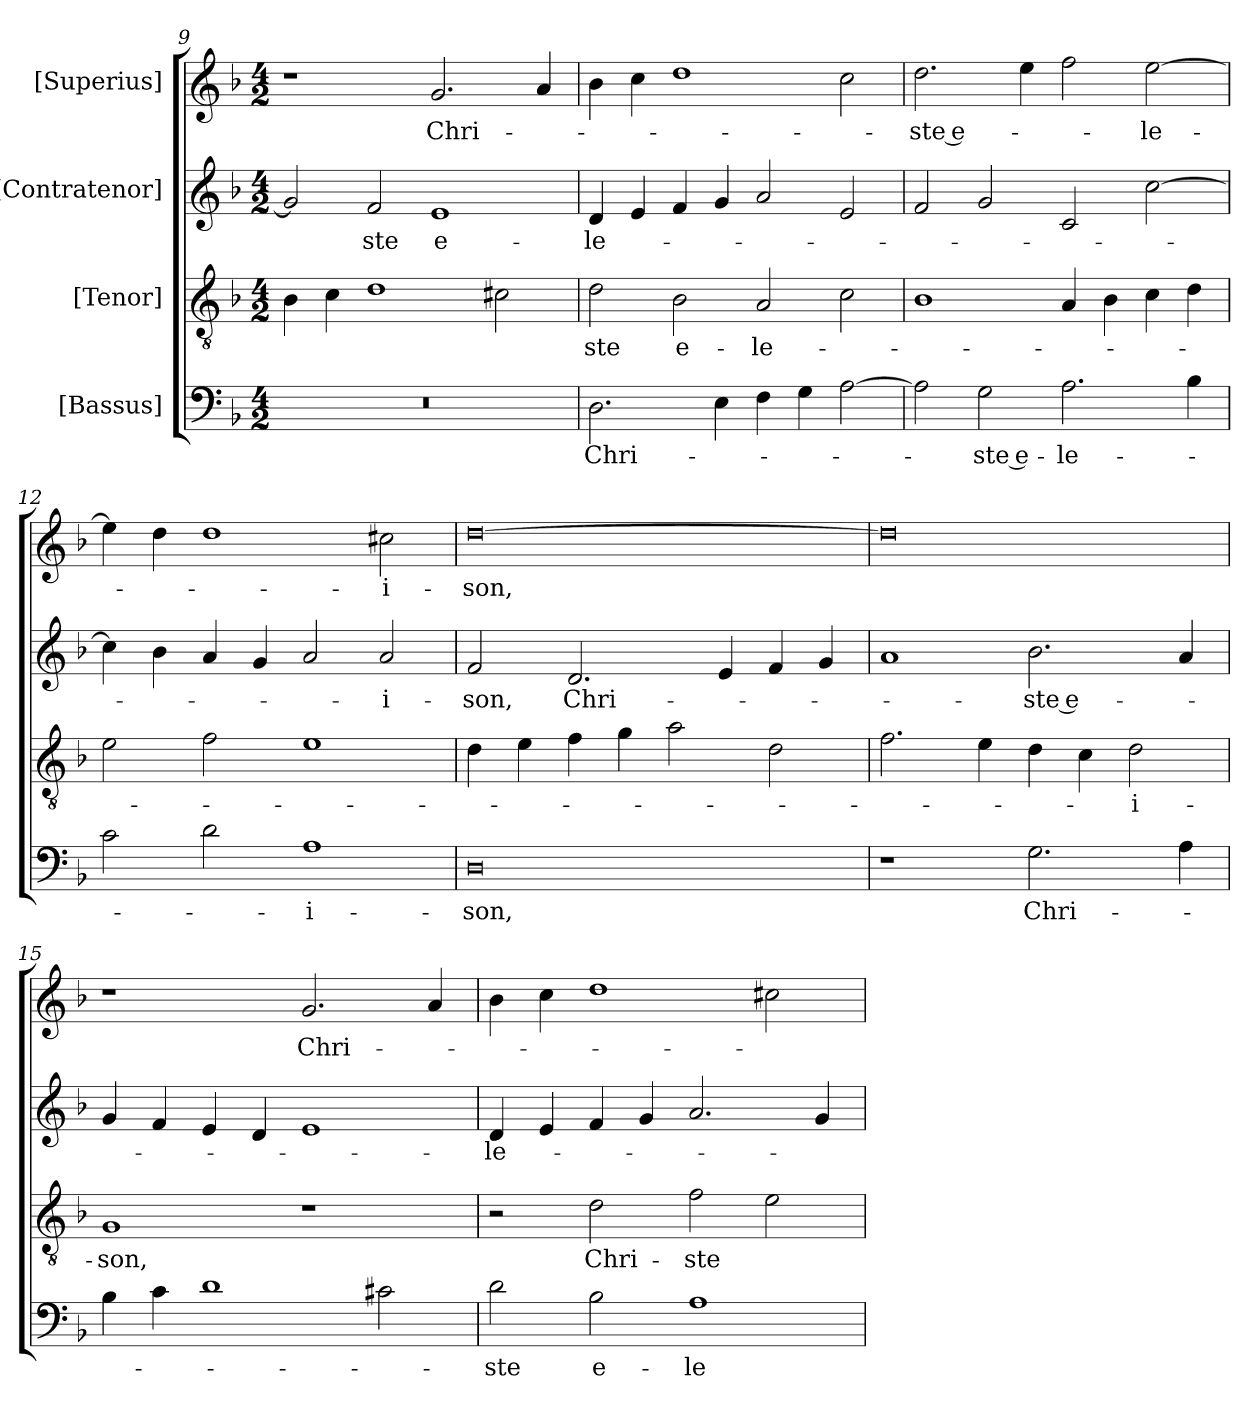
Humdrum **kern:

**kern	**text	**kern	**text	**kern	**text	**kern	**text
*part4	*part4	*part3	*part3	*part2	*part2	*part1	*part1
*staff4	*staff4	*staff3	*staff3	*staff2	*staff2	*staff1	*staff1
*I"[Bassus]	*	*I"[Tenor]	*	*I"[Contratenor]	*	*I"[Superius]	*
*clefF4	*	*clefGv2	*	*clefG2	*	*clefG2	*
*k[b-]	*	*k[b-]	*	*k[b-]	*	*k[b-]	*
*M4/2	*	*M4/2	*	*M4/2	*	*M4/2	*
=9	=9	=9	=9	=9	=9	=9	=9
0r	.	4B-\	.	2g/]	.	1r	.
.	.	4c\	.	.	.	.	.
.	.	1d\	.	2f/	-ste	.	.
.	.	.	.	1e/	e-	2.g/	Chri-
.	.	2c#X\	.	.	.	.	.
.	.	.	.	.	.	4a/	.
=10	=10	=10	=10	=10	=10	=10	=10
2.D\	Chri-	2d\	-ste	4d/	-le-	4b-\	.
.	.	.	.	4e/	.	4cc\	.
.	.	2B-\	e-	4f/	.	1dd\	.
4E\	.	.	.	4g/	.	.	.
4F\	.	2A/	-le-	2a/	.	.	.
4G\	.	.	.	.	.	.	.
[2A\	.	2c\	.	2e/	.	2cc\	.
=11	=11	=11	=11	=11	=11	=11	=11
2A\]	.	1B-\	.	2f/	.	2.dd\	-ste e-
2G\	-ste e-	.	.	2g/	.	.	.
.	.	.	.	.	.	4ee\	.
2.A\	-le-	4A/	.	2c/	.	2ff\	.
.	.	4B-\	.	.	.	.	.
.	.	4c\	.	[2cc\	.	[2ee\	-le-
4B-\	.	4d\	.	.	.	.	.
=12	=12	=12	=12	=12	=12	=12	=12
2c\	.	2e\	.	4cc\]	.	4ee\]	.
.	.	.	.	4b-\	.	4dd\	.
2d\	.	2f\	.	4a/	.	1dd\	.
.	.	.	.	4g/	.	.	.
1A\	-i-	1e\	.	2a/	.	.	.
.	.	.	.	2a/	-i-	2cc#X\	-i-
=13	=13	=13	=13	=13	=13	=13	=13
0D\	-son,	4d\	.	2f/	-son,	[0dd\	-son,
.	.	4e\	.	.	.	.	.
.	.	4f\	.	2.d/	Chri-	.	.
.	.	4g\	.	.	.	.	.
.	.	2a\	.	.	.	.	.
.	.	.	.	4e/	.	.	.
.	.	2d\	.	4f/	.	.	.
.	.	.	.	4g/	.	.	.
=14	=14	=14	=14	=14	=14	=14	=14
1r	.	2.f\	.	1a/	.	0dd\]	.
.	.	4e\	.	.	.	.	.
2.G\	Chri-	4d\	.	2.b-\	-ste e-	.	.
.	.	4c\	.	.	.	.	.
.	.	2d\	-i-	.	.	.	.
4A\	.	.	.	4a/	.	.	.
=15	=15	=15	=15	=15	=15	=15	=15
4B-\	.	1G/	-son,	4g/	.	1r	.
4c\	.	.	.	4f/	.	.	.
1d\	.	.	.	4e/	.	.	.
.	.	.	.	4d/	.	.	.
.	.	1r	.	1e/	.	2.g/	Chri-
2c#X\	.	.	.	.	.	.	.
.	.	.	.	.	.	4a/	.
=16	=16	=16	=16	=16	=16	=16	=16
2d\	-ste	2r	.	4d/	-le-	4b-\	.
.	.	.	.	4e/	.	4cc\	.
2B-\	e-	2d\	Chri-	4f/	.	1dd\	.
.	.	.	.	4g/	.	.	.
1A\	-le-	2f\	-ste	2.a/	.	.	.
.	.	2e\	.	.	.	2cc#X\	.
.	.	.	.	4g/	.	.	.
=	=	=	=	=	=	=	=
*-	*-	*-	*-	*-	*-	*-	*-
